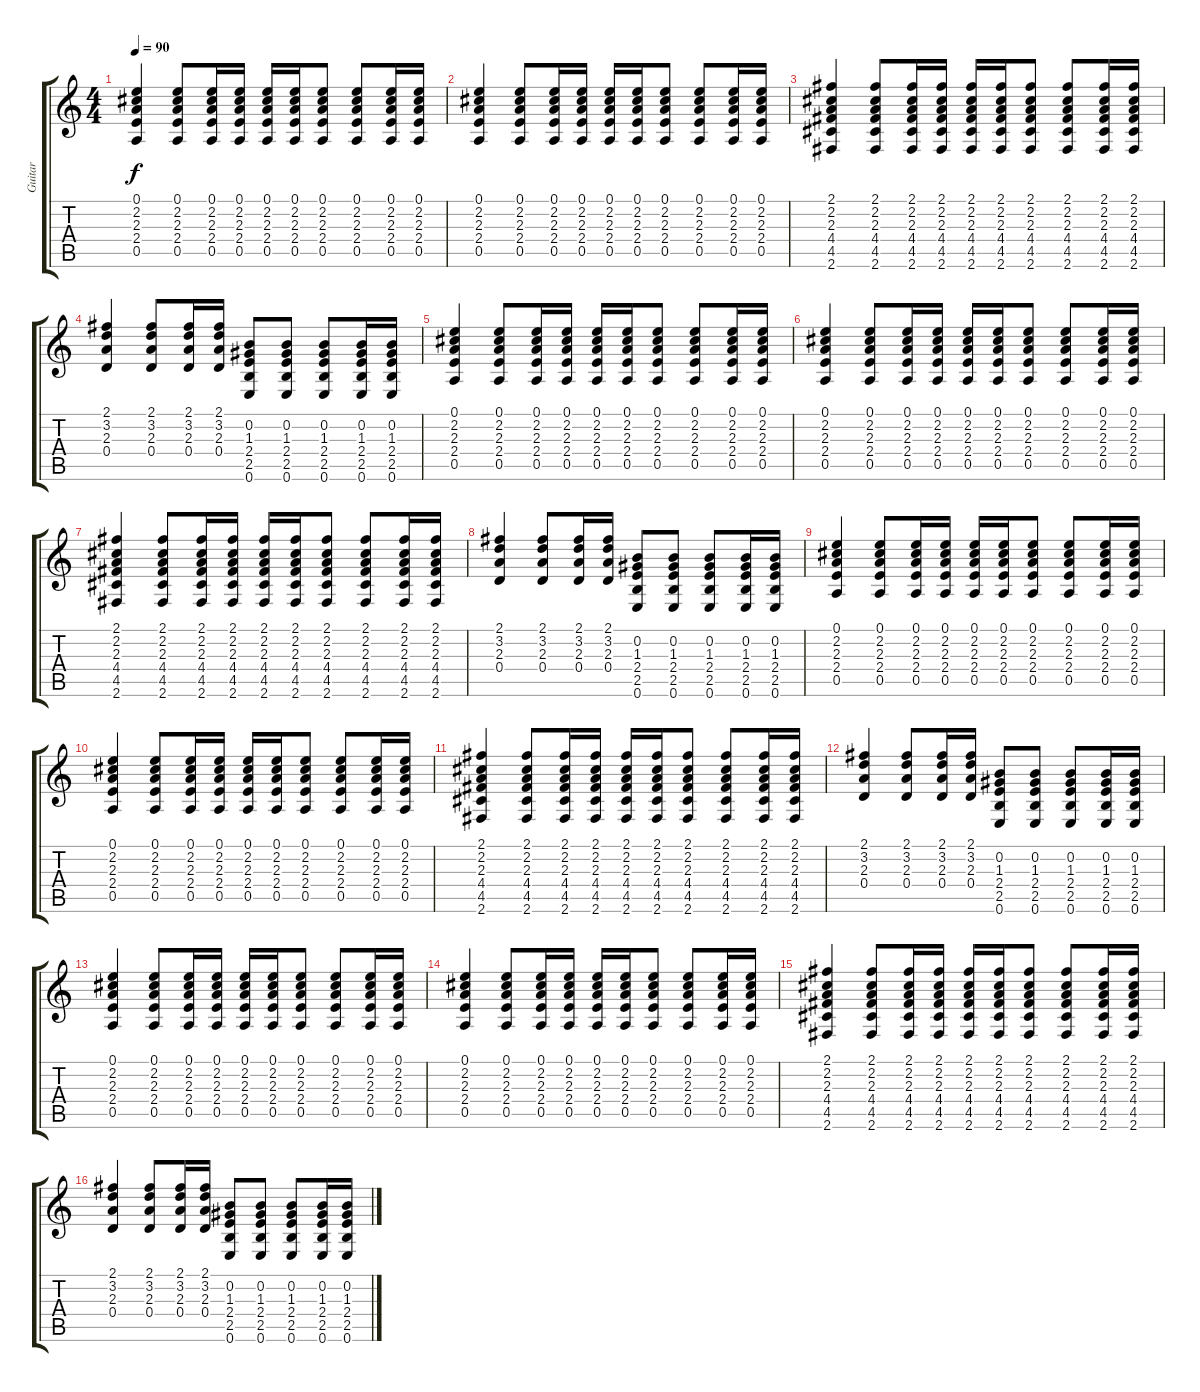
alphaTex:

\track ("Guitar" "Guitar") {instrument acousticguitarsteel}
\staff {score tabs}
\tuning (E4 B3 G3 D3 A2 E2) {hide}
\ts (4 4)
\tempo 90
\clef g2
\ks c
(0.1 2.2 2.3 2.4 0.5).4{dy f} (0.1 2.2 2.3 2.4 0.5).8 (0.1 2.2 2.3 2.4 0.5).16 (0.1 2.2 2.3 2.4 0.5).16 (0.1 2.2 2.3 2.4 0.5).16 (0.1 2.2 2.3 2.4 0.5).16 (0.1 2.2 2.3 2.4 0.5).8 (0.1 2.2 2.3 2.4 0.5).8 (0.1 2.2 2.3 2.4 0.5).16 (0.1 2.2 2.3 2.4 0.5).16 |
(0.1 2.2 2.3 2.4 0.5).4 (0.1 2.2 2.3 2.4 0.5).8 (0.1 2.2 2.3 2.4 0.5).16 (0.1 2.2 2.3 2.4 0.5).16 (0.1 2.2 2.3 2.4 0.5).16 (0.1 2.2 2.3 2.4 0.5).16 (0.1 2.2 2.3 2.4 0.5).8 (0.1 2.2 2.3 2.4 0.5).8 (0.1 2.2 2.3 2.4 0.5).16 (0.1 2.2 2.3 2.4 0.5).16 |
(2.1 2.2 2.3 4.4 4.5 2.6).4 (2.1 2.2 2.3 4.4 4.5 2.6).8 (2.1 2.2 2.3 4.4 4.5 2.6).16 (2.1 2.2 2.3 4.4 4.5 2.6).16 (2.1 2.2 2.3 4.4 4.5 2.6).16 (2.1 2.2 2.3 4.4 4.5 2.6).16 (2.1 2.2 2.3 4.4 4.5 2.6).8 (2.1 2.2 2.3 4.4 4.5 2.6).8 (2.1 2.2 2.3 4.4 4.5 2.6).16 (2.1 2.2 2.3 4.4 4.5 2.6).16 |
(2.1 3.2 2.3 0.4).4 (2.1 3.2 2.3 0.4).8 (2.1 3.2 2.3 0.4).16 (2.1 3.2 2.3 0.4).16 (0.2 1.3 2.4 2.5 0.6).8 (0.2 1.3 2.4 2.5 0.6).8 (0.2 1.3 2.4 2.5 0.6).8 (0.2 1.3 2.4 2.5 0.6).16 (0.2 1.3 2.4 2.5 0.6).16 |
(0.1 2.2 2.3 2.4 0.5).4 (0.1 2.2 2.3 2.4 0.5).8 (0.1 2.2 2.3 2.4 0.5).16 (0.1 2.2 2.3 2.4 0.5).16 (0.1 2.2 2.3 2.4 0.5).16 (0.1 2.2 2.3 2.4 0.5).16 (0.1 2.2 2.3 2.4 0.5).8 (0.1 2.2 2.3 2.4 0.5).8 (0.1 2.2 2.3 2.4 0.5).16 (0.1 2.2 2.3 2.4 0.5).16 |
(0.1 2.2 2.3 2.4 0.5).4 (0.1 2.2 2.3 2.4 0.5).8 (0.1 2.2 2.3 2.4 0.5).16 (0.1 2.2 2.3 2.4 0.5).16 (0.1 2.2 2.3 2.4 0.5).16 (0.1 2.2 2.3 2.4 0.5).16 (0.1 2.2 2.3 2.4 0.5).8 (0.1 2.2 2.3 2.4 0.5).8 (0.1 2.2 2.3 2.4 0.5).16 (0.1 2.2 2.3 2.4 0.5).16 |
(2.1 2.2 2.3 4.4 4.5 2.6).4 (2.1 2.2 2.3 4.4 4.5 2.6).8 (2.1 2.2 2.3 4.4 4.5 2.6).16 (2.1 2.2 2.3 4.4 4.5 2.6).16 (2.1 2.2 2.3 4.4 4.5 2.6).16 (2.1 2.2 2.3 4.4 4.5 2.6).16 (2.1 2.2 2.3 4.4 4.5 2.6).8 (2.1 2.2 2.3 4.4 4.5 2.6).8 (2.1 2.2 2.3 4.4 4.5 2.6).16 (2.1 2.2 2.3 4.4 4.5 2.6).16 |
(2.1 3.2 2.3 0.4).4 (2.1 3.2 2.3 0.4).8 (2.1 3.2 2.3 0.4).16 (2.1 3.2 2.3 0.4).16 (0.2 1.3 2.4 2.5 0.6).8 (0.2 1.3 2.4 2.5 0.6).8 (0.2 1.3 2.4 2.5 0.6).8 (0.2 1.3 2.4 2.5 0.6).16 (0.2 1.3 2.4 2.5 0.6).16 |
(0.1 2.2 2.3 2.4 0.5).4 (0.1 2.2 2.3 2.4 0.5).8 (0.1 2.2 2.3 2.4 0.5).16 (0.1 2.2 2.3 2.4 0.5).16 (0.1 2.2 2.3 2.4 0.5).16 (0.1 2.2 2.3 2.4 0.5).16 (0.1 2.2 2.3 2.4 0.5).8 (0.1 2.2 2.3 2.4 0.5).8 (0.1 2.2 2.3 2.4 0.5).16 (0.1 2.2 2.3 2.4 0.5).16 |
(0.1 2.2 2.3 2.4 0.5).4 (0.1 2.2 2.3 2.4 0.5).8 (0.1 2.2 2.3 2.4 0.5).16 (0.1 2.2 2.3 2.4 0.5).16 (0.1 2.2 2.3 2.4 0.5).16 (0.1 2.2 2.3 2.4 0.5).16 (0.1 2.2 2.3 2.4 0.5).8 (0.1 2.2 2.3 2.4 0.5).8 (0.1 2.2 2.3 2.4 0.5).16 (0.1 2.2 2.3 2.4 0.5).16 |
(2.1 2.2 2.3 4.4 4.5 2.6).4 (2.1 2.2 2.3 4.4 4.5 2.6).8 (2.1 2.2 2.3 4.4 4.5 2.6).16 (2.1 2.2 2.3 4.4 4.5 2.6).16 (2.1 2.2 2.3 4.4 4.5 2.6).16 (2.1 2.2 2.3 4.4 4.5 2.6).16 (2.1 2.2 2.3 4.4 4.5 2.6).8 (2.1 2.2 2.3 4.4 4.5 2.6).8 (2.1 2.2 2.3 4.4 4.5 2.6).16 (2.1 2.2 2.3 4.4 4.5 2.6).16 |
(2.1 3.2 2.3 0.4).4 (2.1 3.2 2.3 0.4).8 (2.1 3.2 2.3 0.4).16 (2.1 3.2 2.3 0.4).16 (0.2 1.3 2.4 2.5 0.6).8 (0.2 1.3 2.4 2.5 0.6).8 (0.2 1.3 2.4 2.5 0.6).8 (0.2 1.3 2.4 2.5 0.6).16 (0.2 1.3 2.4 2.5 0.6).16 |
(0.1 2.2 2.3 2.4 0.5).4 (0.1 2.2 2.3 2.4 0.5).8 (0.1 2.2 2.3 2.4 0.5).16 (0.1 2.2 2.3 2.4 0.5).16 (0.1 2.2 2.3 2.4 0.5).16 (0.1 2.2 2.3 2.4 0.5).16 (0.1 2.2 2.3 2.4 0.5).8 (0.1 2.2 2.3 2.4 0.5).8 (0.1 2.2 2.3 2.4 0.5).16 (0.1 2.2 2.3 2.4 0.5).16 |
(0.1 2.2 2.3 2.4 0.5).4 (0.1 2.2 2.3 2.4 0.5).8 (0.1 2.2 2.3 2.4 0.5).16 (0.1 2.2 2.3 2.4 0.5).16 (0.1 2.2 2.3 2.4 0.5).16 (0.1 2.2 2.3 2.4 0.5).16 (0.1 2.2 2.3 2.4 0.5).8 (0.1 2.2 2.3 2.4 0.5).8 (0.1 2.2 2.3 2.4 0.5).16 (0.1 2.2 2.3 2.4 0.5).16 |
(2.1 2.2 2.3 4.4 4.5 2.6).4 (2.1 2.2 2.3 4.4 4.5 2.6).8 (2.1 2.2 2.3 4.4 4.5 2.6).16 (2.1 2.2 2.3 4.4 4.5 2.6).16 (2.1 2.2 2.3 4.4 4.5 2.6).16 (2.1 2.2 2.3 4.4 4.5 2.6).16 (2.1 2.2 2.3 4.4 4.5 2.6).8 (2.1 2.2 2.3 4.4 4.5 2.6).8 (2.1 2.2 2.3 4.4 4.5 2.6).16 (2.1 2.2 2.3 4.4 4.5 2.6).16 |
(2.1 3.2 2.3 0.4).4 (2.1 3.2 2.3 0.4).8 (2.1 3.2 2.3 0.4).16 (2.1 3.2 2.3 0.4).16 (0.2 1.3 2.4 2.5 0.6).8 (0.2 1.3 2.4 2.5 0.6).8 (0.2 1.3 2.4 2.5 0.6).8 (0.2 1.3 2.4 2.5 0.6).16 (0.2 1.3 2.4 2.5 0.6).16
